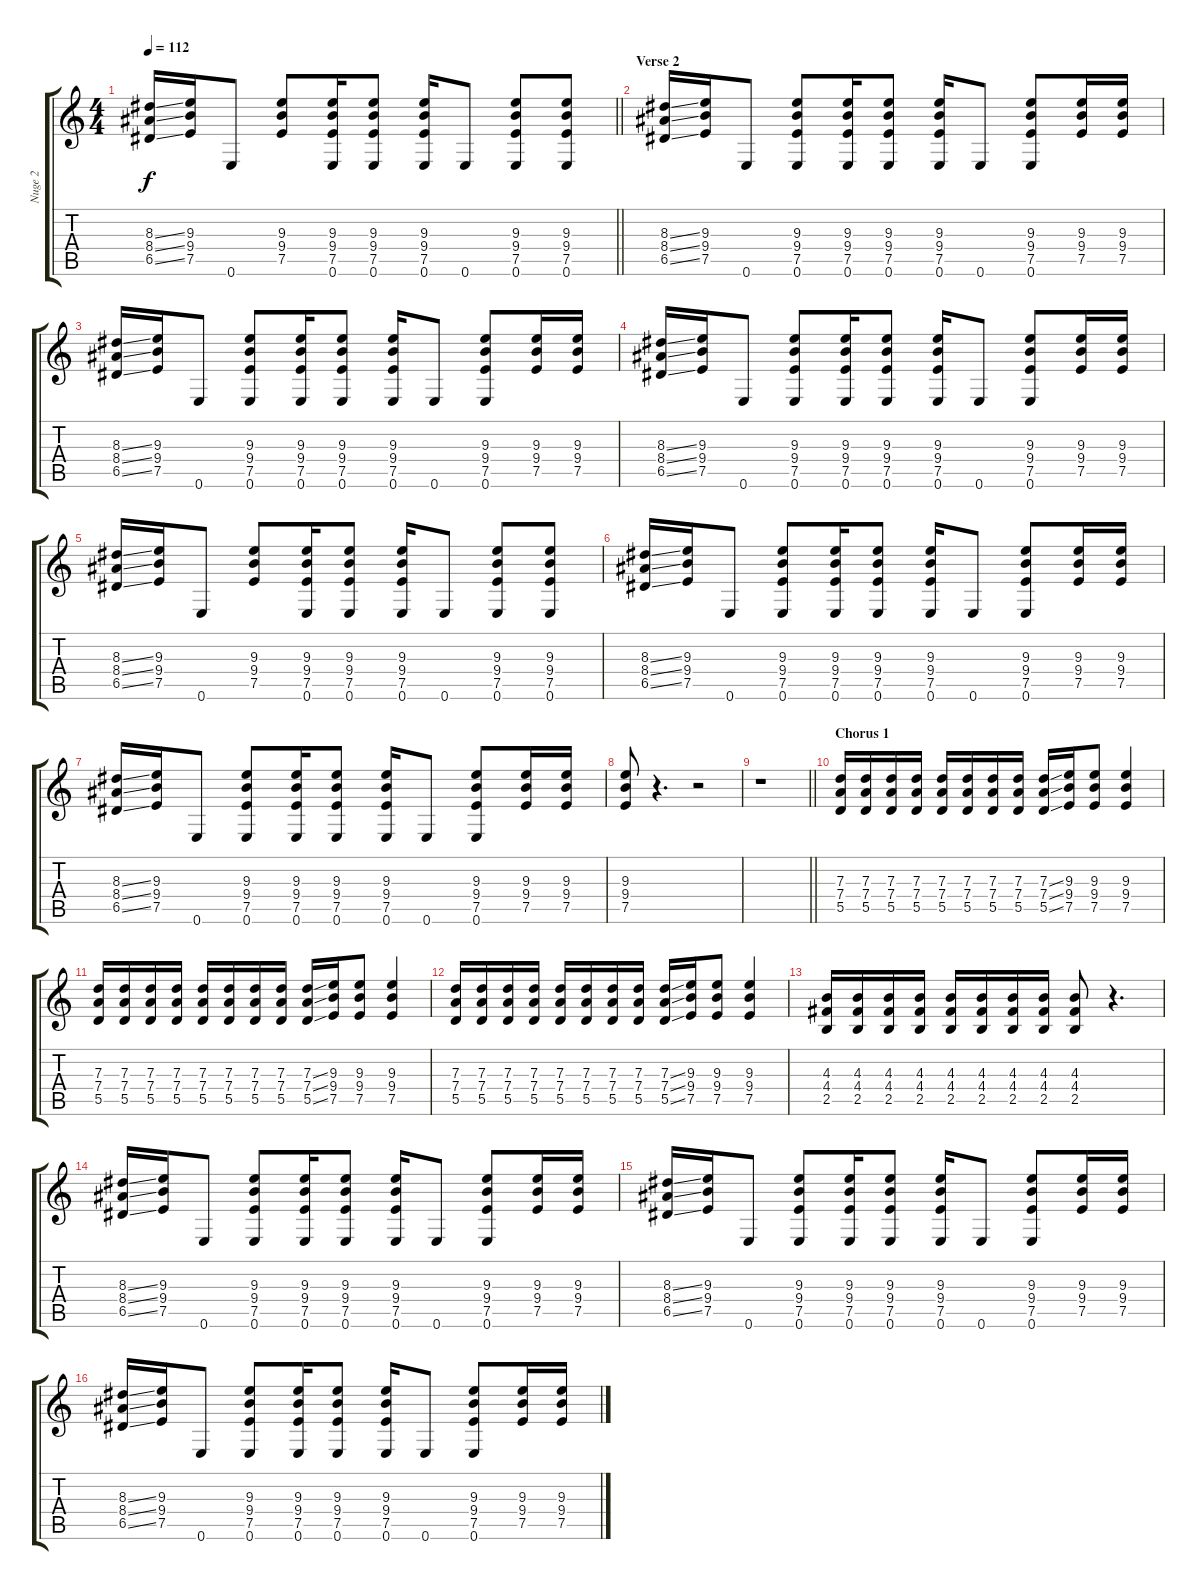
\track ("Nuge 2" "Nuge 2") {instrument overdrivenguitar}
\staff {score tabs}
\tuning (E4 B3 G3 D3 A2 E2) {hide}
\ts (4 4)
\tempo 112
\clef g2
\barLineRight lightlight
\ks c
(8.3{ss} 8.4{ss} 6.5{ss}).16{dy f} (9.3 9.4 7.5).16 0.6.8 (9.3 9.4 7.5).8 (9.3 9.4 7.5 0.6).16 (9.3 9.4 7.5 0.6).8 (9.3 9.4 7.5 0.6).16 0.6.8 (9.3 9.4 7.5 0.6).8 (9.3 9.4 7.5 0.6).8 |
\section ("" "Verse 2")
(8.3{ss} 8.4{ss} 6.5{ss}).16 (9.3 9.4 7.5).16 0.6.8 (9.3 9.4 7.5 0.6).8 (9.3 9.4 7.5 0.6).16 (9.3 9.4 7.5 0.6).8 (9.3 9.4 7.5 0.6).16 0.6.8 (9.3 9.4 7.5 0.6).8 (9.3 9.4 7.5).16 (9.3 9.4 7.5).16 |
(8.3{ss} 8.4{ss} 6.5{ss}).16 (9.3 9.4 7.5).16 0.6.8 (9.3 9.4 7.5 0.6).8 (9.3 9.4 7.5 0.6).16 (9.3 9.4 7.5 0.6).8 (9.3 9.4 7.5 0.6).16 0.6.8 (9.3 9.4 7.5 0.6).8 (9.3 9.4 7.5).16 (9.3 9.4 7.5).16 |
(8.3{ss} 8.4{ss} 6.5{ss}).16 (9.3 9.4 7.5).16 0.6.8 (9.3 9.4 7.5 0.6).8 (9.3 9.4 7.5 0.6).16 (9.3 9.4 7.5 0.6).8 (9.3 9.4 7.5 0.6).16 0.6.8 (9.3 9.4 7.5 0.6).8 (9.3 9.4 7.5).16 (9.3 9.4 7.5).16 |
(8.3{ss} 8.4{ss} 6.5{ss}).16 (9.3 9.4 7.5).16 0.6.8 (9.3 9.4 7.5).8 (9.3 9.4 7.5 0.6).16 (9.3 9.4 7.5 0.6).8 (9.3 9.4 7.5 0.6).16 0.6.8 (9.3 9.4 7.5 0.6).8 (9.3 9.4 7.5 0.6).8 |
(8.3{ss} 8.4{ss} 6.5{ss}).16 (9.3 9.4 7.5).16 0.6.8 (9.3 9.4 7.5 0.6).8 (9.3 9.4 7.5 0.6).16 (9.3 9.4 7.5 0.6).8 (9.3 9.4 7.5 0.6).16 0.6.8 (9.3 9.4 7.5 0.6).8 (9.3 9.4 7.5).16 (9.3 9.4 7.5).16 |
(8.3{ss} 8.4{ss} 6.5{ss}).16 (9.3 9.4 7.5).16 0.6.8 (9.3 9.4 7.5 0.6).8 (9.3 9.4 7.5 0.6).16 (9.3 9.4 7.5 0.6).8 (9.3 9.4 7.5 0.6).16 0.6.8 (9.3 9.4 7.5 0.6).8 (9.3 9.4 7.5).16 (9.3 9.4 7.5).16 |
(9.3 9.4 7.5).8 r.4{d} r.2 |
\barLineRight lightlight
r.1 |
\section ("" "Chorus 1")
(7.3 7.4 5.5).16 (7.3 7.4 5.5).16 (7.3 7.4 5.5).16 (7.3 7.4 5.5).16 (7.3 7.4 5.5).16 (7.3 7.4 5.5).16 (7.3 7.4 5.5).16 (7.3 7.4 5.5).16 (7.3{ss} 7.4{ss} 5.5{ss}).16 (9.3 9.4 7.5).16 (9.3 9.4 7.5).8 (9.3 9.4 7.5).4 |
(7.3 7.4 5.5).16 (7.3 7.4 5.5).16 (7.3 7.4 5.5).16 (7.3 7.4 5.5).16 (7.3 7.4 5.5).16 (7.3 7.4 5.5).16 (7.3 7.4 5.5).16 (7.3 7.4 5.5).16 (7.3{ss} 7.4{ss} 5.5{ss}).16 (9.3 9.4 7.5).16 (9.3 9.4 7.5).8 (9.3 9.4 7.5).4 |
(7.3 7.4 5.5).16 (7.3 7.4 5.5).16 (7.3 7.4 5.5).16 (7.3 7.4 5.5).16 (7.3 7.4 5.5).16 (7.3 7.4 5.5).16 (7.3 7.4 5.5).16 (7.3 7.4 5.5).16 (7.3{ss} 7.4{ss} 5.5{ss}).16 (9.3 9.4 7.5).16 (9.3 9.4 7.5).8 (9.3 9.4 7.5).4 |
(4.3 4.4 2.5).16 (4.3 4.4 2.5).16 (4.3 4.4 2.5).16 (4.3 4.4 2.5).16 (4.3 4.4 2.5).16 (4.3 4.4 2.5).16 (4.3 4.4 2.5).16 (4.3 4.4 2.5).16 (4.3 4.4 2.5).8 r.4{d} |
(8.3{ss} 8.4{ss} 6.5{ss}).16 (9.3 9.4 7.5).16 0.6.8 (9.3 9.4 7.5 0.6).8 (9.3 9.4 7.5 0.6).16 (9.3 9.4 7.5 0.6).8 (9.3 9.4 7.5 0.6).16 0.6.8 (9.3 9.4 7.5 0.6).8 (9.3 9.4 7.5).16 (9.3 9.4 7.5).16 |
(8.3{ss} 8.4{ss} 6.5{ss}).16 (9.3 9.4 7.5).16 0.6.8 (9.3 9.4 7.5 0.6).8 (9.3 9.4 7.5 0.6).16 (9.3 9.4 7.5 0.6).8 (9.3 9.4 7.5 0.6).16 0.6.8 (9.3 9.4 7.5 0.6).8 (9.3 9.4 7.5).16 (9.3 9.4 7.5).16 |
(8.3{ss} 8.4{ss} 6.5{ss}).16 (9.3 9.4 7.5).16 0.6.8 (9.3 9.4 7.5 0.6).8 (9.3 9.4 7.5 0.6).16 (9.3 9.4 7.5 0.6).8 (9.3 9.4 7.5 0.6).16 0.6.8 (9.3 9.4 7.5 0.6).8 (9.3 9.4 7.5).16 (9.3 9.4 7.5).16
